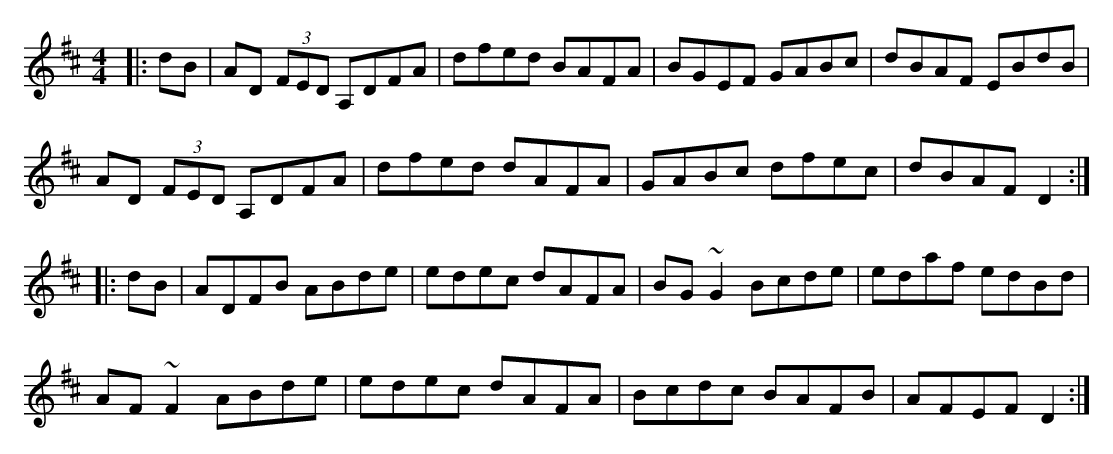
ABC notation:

X:1
M:4/4
K:D
|:dB | AD (3FED A,DFA | dfed BAFA | BGEF GABc | dBAF EBdB |
AD (3FED A,DFA | dfed dAFA | GABc dfec | dBAF D2 :|
|: dB|ADFB ABde | edec dAFA | BG ~G2 Bcde | edaf edBd |
AF ~F2 ABde | edec dAFA | Bcdc BAFB | AFEF D2 :|
